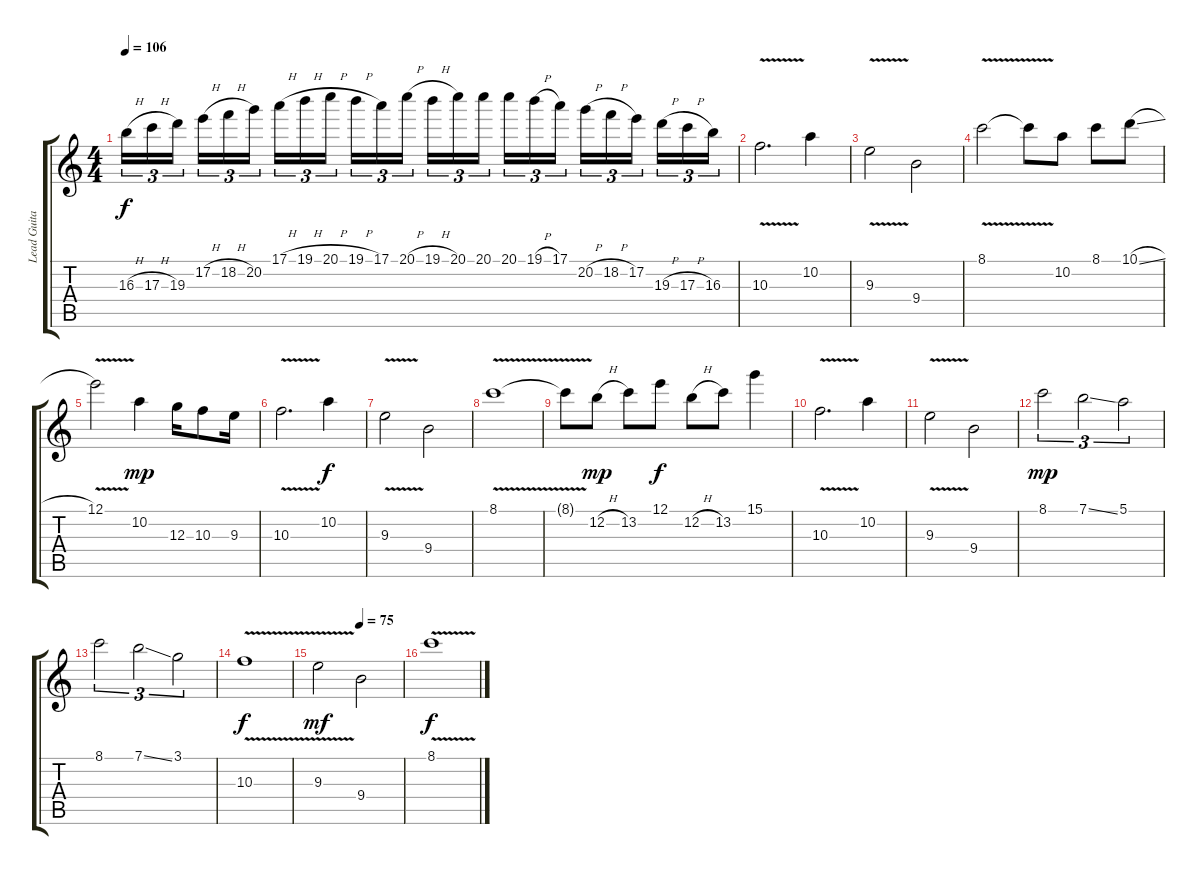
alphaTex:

\track ("Lead Guitar (Steve)" "Lead Guita") {instrument overdrivenguitar}
\staff {score tabs}
\tuning (E4 B3 G3 D3 A2 E2) {hide}
\ts (4 4)
\tempo 106
\clef g2
\ks c
16.3{h}.16{tu (3 2) dy f} 17.3{h}.16{tu (3 2)} 19.3.16{tu (3 2) beam splitsecondary} 17.2{h}.16{tu (3 2)} 18.2{h}.16{tu (3 2)} 20.2.16{tu (3 2)} 17.1{h}.16{tu (3 2)} 19.1{h}.16{tu (3 2)} 20.1{h}.16{tu (3 2) beam splitsecondary} 19.1{h}.16{tu (3 2)} 17.1.16{tu (3 2)} 20.1{h}.16{tu (3 2)} 19.1{h}.16{tu (3 2)} 20.1.16{tu (3 2)} 20.1.16{tu (3 2) beam splitsecondary} 20.1.16{tu (3 2)} 19.1{h}.16{tu (3 2)} 17.1.16{tu (3 2)} 20.2{h}.16{tu (3 2)} 18.2{h}.16{tu (3 2)} 17.2.16{tu (3 2) beam splitsecondary} 19.3{h}.16{tu (3 2)} 17.3{h}.16{tu (3 2)} 16.3.16{tu (3 2)} |
10.3{v}.2{d} 10.2.4 |
9.3{v}.2 9.4.2 |
8.1{v}.2 8.1{t}.8 10.2.8 8.1.8 10.1{sl}.8 |
12.1{v}.2 10.2.4{dy mp} 12.3.16 10.3.8 9.3.16 |
10.3{v}.2{d} 10.2.4{dy f} |
9.3{v}.2 9.4.2 |
8.1{v}.1 |
8.1{t}.8 12.2{h}.8{dy mp} 13.2.8 12.1.8{dy f} 12.2{h}.8 13.2.8 15.1.4 |
10.3{v}.2{d} 10.2.4 |
9.3{v}.2 9.4.2 |
8.1.2{tu (3 2) dy mp} 7.1{ss}.2{tu (3 2)} 5.1.2{tu (3 2)} |
8.1.2{tu (3 2)} 7.1{ss}.2{tu (3 2)} 3.1.2{tu (3 2)} |
10.3{v}.1{dy f} |
\tempo (75 0.5)
9.3{v}.2{dy mf} 9.4.2 |
8.1{v}.1{dy f}
